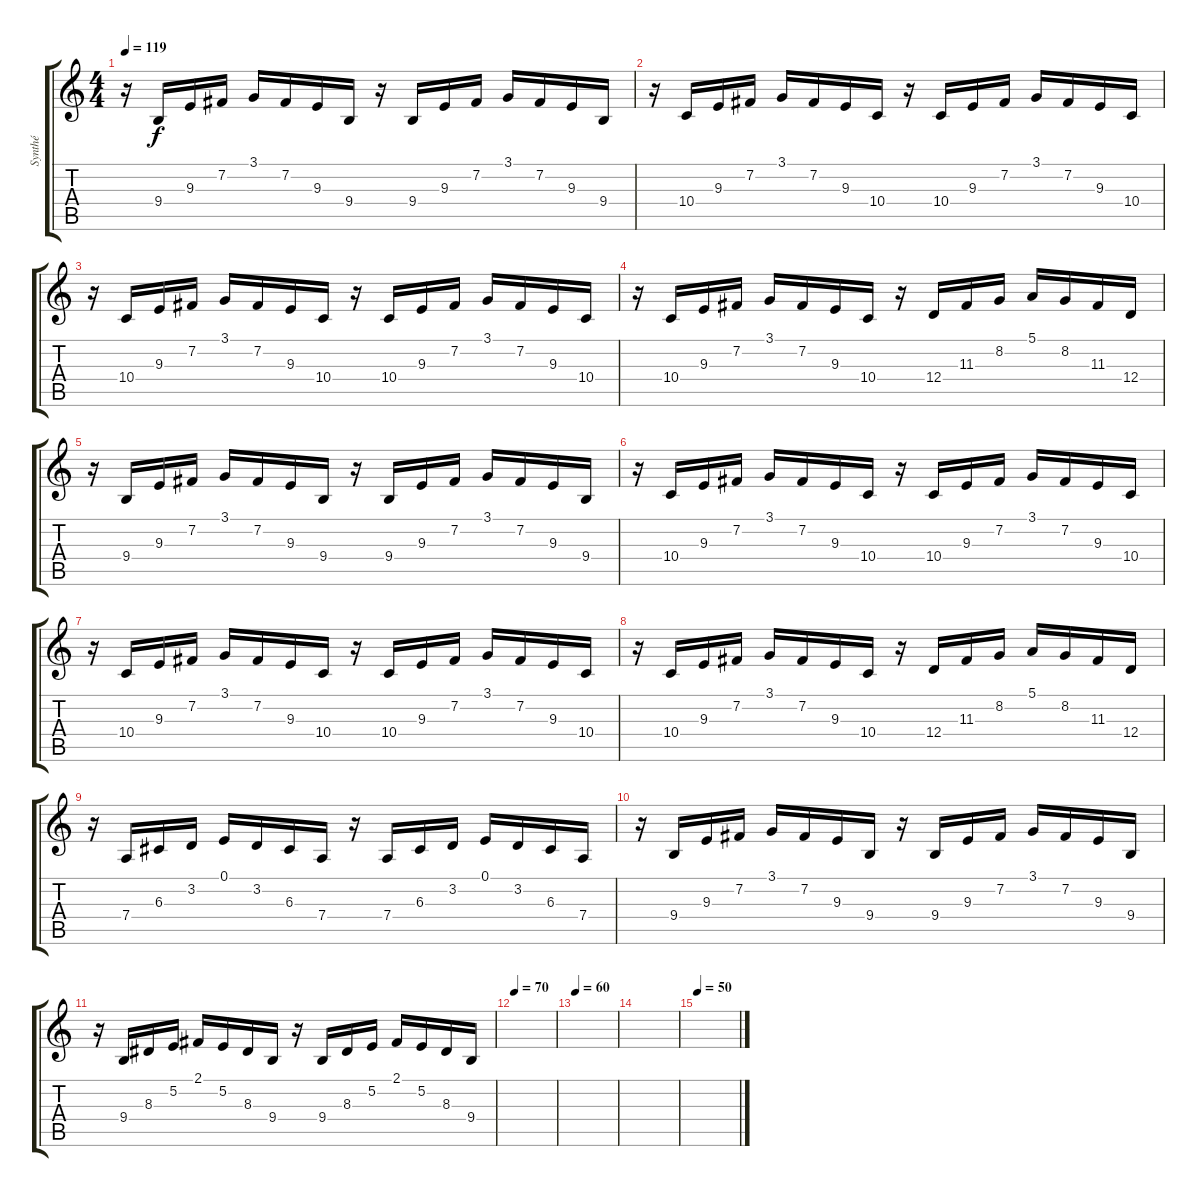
\track ("Synthé" "Synthé") {instrument tremolostrings}
\staff {score tabs}
\tuning (E4 B3 G3 D3 A2 E2) {hide}
\ts (4 4)
\tempo 119
\clef g2
\ks c
r.16{dy f} 9.4.16 9.3.16 7.2.16 3.1.16 7.2.16 9.3.16 9.4.16 r.16 9.4.16 9.3.16 7.2.16 3.1.16 7.2.16 9.3.16 9.4.16 |
r.16 10.4.16 9.3.16 7.2.16 3.1.16 7.2.16 9.3.16 10.4.16 r.16 10.4.16 9.3.16 7.2.16 3.1.16 7.2.16 9.3.16 10.4.16 |
r.16 10.4.16 9.3.16 7.2.16 3.1.16 7.2.16 9.3.16 10.4.16 r.16 10.4.16 9.3.16 7.2.16 3.1.16 7.2.16 9.3.16 10.4.16 |
r.16 10.4.16 9.3.16 7.2.16 3.1.16 7.2.16 9.3.16 10.4.16 r.16 12.4.16 11.3.16 8.2.16 5.1.16 8.2.16 11.3.16 12.4.16 |
r.16 9.4.16 9.3.16 7.2.16 3.1.16 7.2.16 9.3.16 9.4.16 r.16 9.4.16 9.3.16 7.2.16 3.1.16 7.2.16 9.3.16 9.4.16 |
r.16 10.4.16 9.3.16 7.2.16 3.1.16 7.2.16 9.3.16 10.4.16 r.16 10.4.16 9.3.16 7.2.16 3.1.16 7.2.16 9.3.16 10.4.16 |
r.16 10.4.16 9.3.16 7.2.16 3.1.16 7.2.16 9.3.16 10.4.16 r.16 10.4.16 9.3.16 7.2.16 3.1.16 7.2.16 9.3.16 10.4.16 |
r.16 10.4.16 9.3.16 7.2.16 3.1.16 7.2.16 9.3.16 10.4.16 r.16 12.4.16 11.3.16 8.2.16 5.1.16 8.2.16 11.3.16 12.4.16 |
r.16 7.4.16 6.3.16 3.2.16 0.1.16 3.2.16 6.3.16 7.4.16 r.16 7.4.16 6.3.16 3.2.16 0.1.16 3.2.16 6.3.16 7.4.16 |
r.16 9.4.16 9.3.16 7.2.16 3.1.16 7.2.16 9.3.16 9.4.16 r.16 9.4.16 9.3.16 7.2.16 3.1.16 7.2.16 9.3.16 9.4.16 |
r.16 9.4.16 8.3.16 5.2.16 2.1.16 5.2.16 8.3.16 9.4.16 r.16 9.4.16 8.3.16 5.2.16 2.1.16 5.2.16 8.3.16 9.4.16 |
\tempo 86
\tempo 70
|
\tempo 60
|
|
\tempo 50
